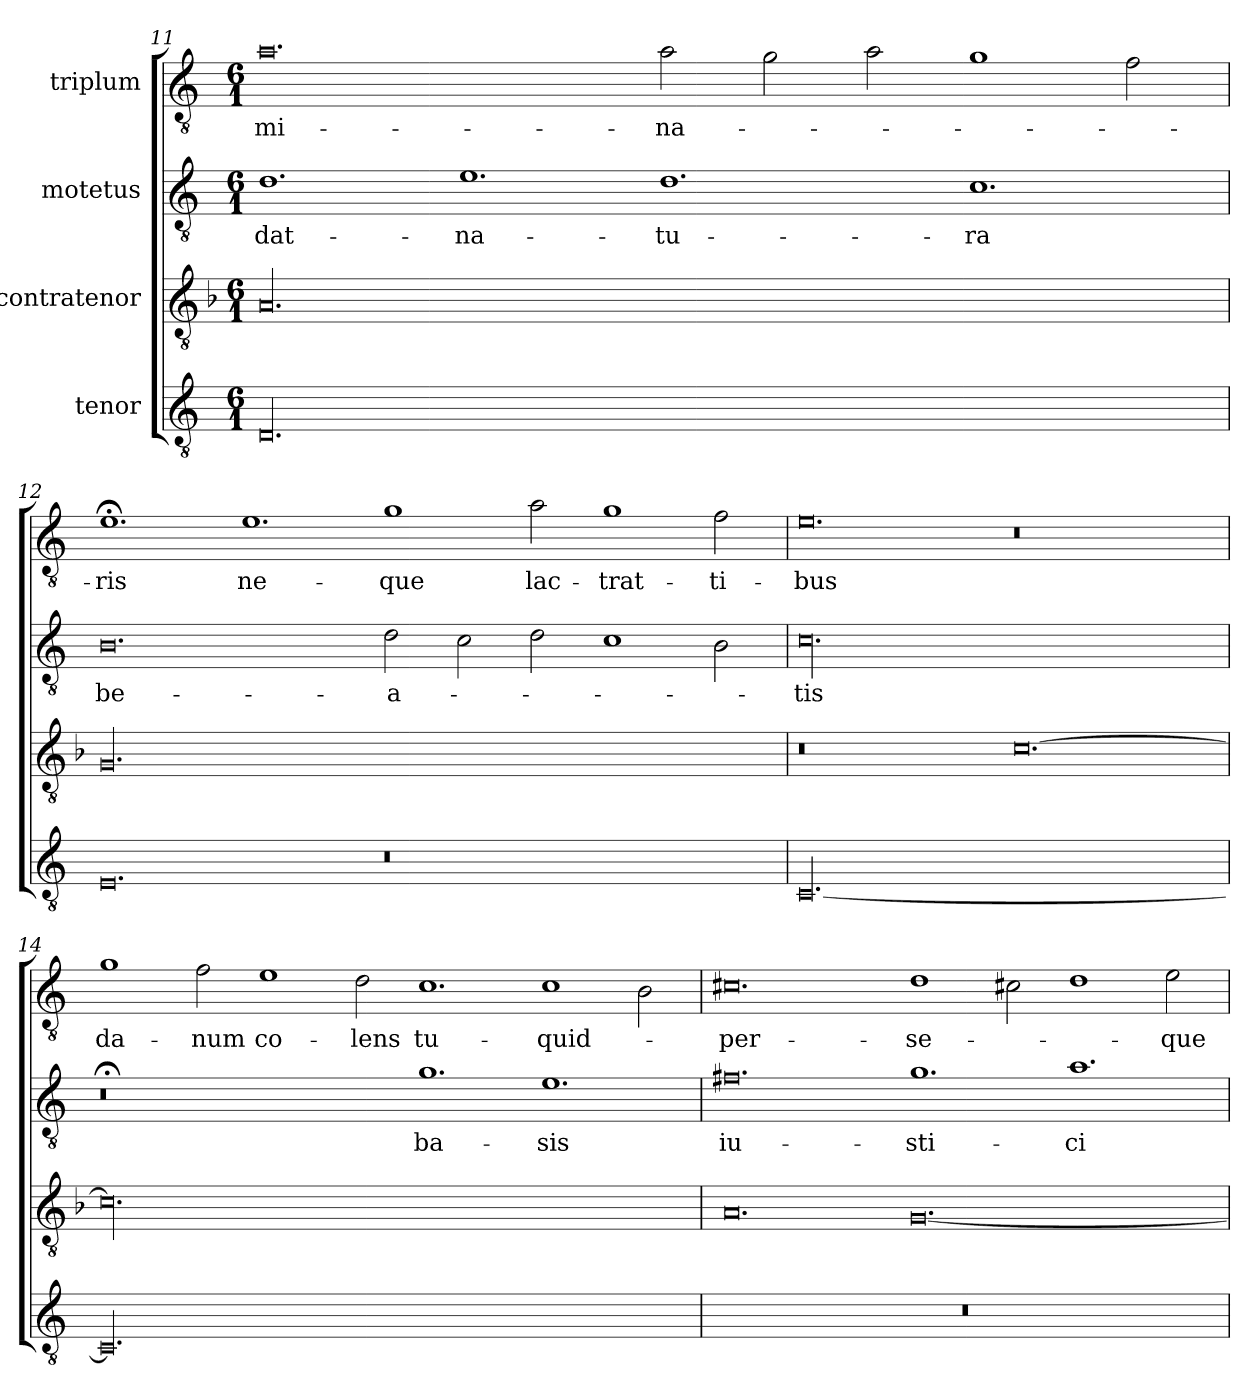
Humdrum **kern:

**kern	**kern	**kern	**text	**kern	**text
*part4	*part3	*part2	*part2	*part1	*part1
*staff4	*staff3	*staff2	*staff2	*staff1	*staff1
*I"tenor	*I"contratenor	*I"motetus	*	*I"triplum	*
*clefGv2	*clefGv2	*clefGv2	*	*clefGv2	*
*k[]	*k[b-]	*k[]	*	*k[]	*
*C:	*F:	*C:	*	*C:	*
*M6/1	*M6/1	*M6/1	*	*M6/1	*
=11	=11	=11	=11	=11	=11
00.D/	00.A/	1.d\	dat-	0.a\	-mi-
.	.	1.e\	na-	.	.
.	.	1.d\	-tu-	2a\	-na-
.	.	.	.	2g\	.
.	.	.	.	2a\	.
.	.	1.c\	-ra	1g\	.
.	.	.	.	2f\	.
=12	=12	=12	=12	=12	=12
0.E/	00.G/	0.B\	be-	1.e;<\	-ris
.	.	.	.	1.e\	ne-
0.r	.	2d\	-a-	1g\	-que
.	.	2c\	.	.	.
.	.	2d\	.	2a\	lac-
.	.	1c\	.	1g\	-trat-
.	.	2B\	.	2f\	-ti-
!!LO:PB:g=z
=13	=13	=13	=13	=13	=13
[00.C/	0.r	00.c\	-tis	0.e\	-bus
.	[0.c\	.	.	0.r	.
=14	=14	=14	=14	=14	=14
00.C/]	00.c\]	0.r;<	.	1g\	da-
.	.	.	.	2f\	-num
.	.	.	.	1e\	co-
.	.	.	.	2d\	-lens
.	.	1.g\	ba-	1.c\	tu-
.	.	1.e\	-sis	1c\	quid-
.	.	.	.	2B\	.
=15	=15	=15	=15	=15	=15
00.r	0.A/	0.f#X\	iu-	0.c#X\	per-
.	[0.G/	1.g\	-sti-	1d\	-se-
.	.	.	.	2c#X\	.
.	.	1.a\	-ci-	1d\	.
.	.	.	.	2e\	-que-
=	=	=	=	=	=
*-	*-	*-	*-	*-	*-
